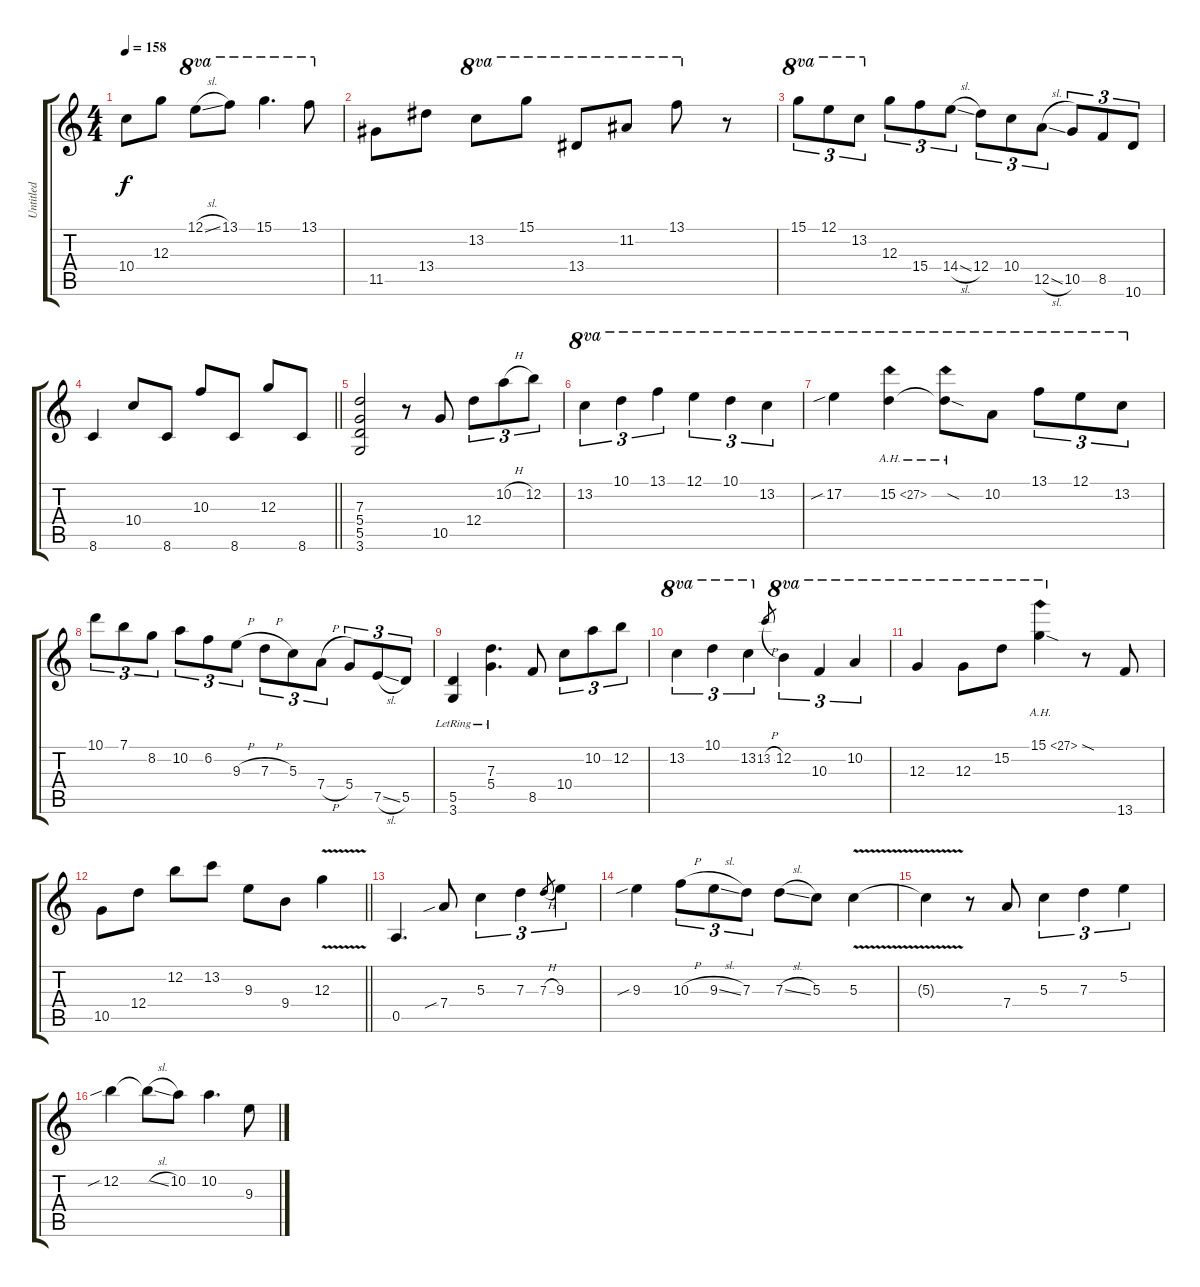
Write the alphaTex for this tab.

\track ("Untitled" "Untitled") {instrument distortionguitar}
\staff {score tabs}
\tuning (E4 B3 G3 D3 A2 E2) {hide}
\ts (4 4)
\tempo 158
\clef g2
\ks c
10.4.8{dy f} 12.3.8 12.1{sl}.8{ot 8va} 13.1.8{ot 8va} 15.1.4{d ot 8va} 13.1.8{ot 8va} |
11.5.8 13.4.8 13.2.8{ot 8va} 15.1.8{ot 8va} 13.4.8{ot 8va} 11.2.8{ot 8va} 13.1.8{ot 8va} r.8 |
15.1.8{tu (3 2) ot 8va} 12.1.8{tu (3 2) ot 8va} 13.2.8{tu (3 2) ot 8va} 12.3.8{tu (3 2)} 15.4.8{tu (3 2)} 14.4{sl}.8{tu (3 2)} 12.4.8{tu (3 2)} 10.4.8{tu (3 2)} 12.5{sl}.8{tu (3 2)} 10.5.8{tu (3 2)} 8.5.8{tu (3 2)} 10.6.8{tu (3 2)} |
\barLineRight lightlight
8.6.4 10.4.8 8.6.8 10.3.8 8.6.8 12.3.8 8.6.8 |
(7.3 5.4 5.5 3.6).2 r.8 10.5.8 12.4.8{tu (3 2)} 10.2{h}.8{tu (3 2)} 12.2.8{tu (3 2)} |
13.2.4{tu (3 2) ot 8va} 10.1.4{tu (3 2) ot 8va} 13.1.4{tu (3 2) ot 8va} 12.1.4{tu (3 2) ot 8va} 10.1.4{tu (3 2) ot 8va} 13.2.4{tu (3 2) ot 8va} |
17.2{sib}.4{ot 8va} 15.2{ah 12}.4{ot 8va} 15.2{ah 12 sod t}.8{ot 8va} 10.2.8{ot 8va} 13.1.8{tu (3 2) ot 8va} 12.1.8{tu (3 2) ot 8va} 13.2.8{tu (3 2) ot 8va} |
10.1.8{tu (3 2)} 7.1.8{tu (3 2)} 8.2.8{tu (3 2)} 10.2.8{tu (3 2)} 6.2.8{tu (3 2)} 9.3{h}.8{tu (3 2)} 7.3{h}.8{tu (3 2)} 5.3.8{tu (3 2)} 7.4{h}.8{tu (3 2)} 5.4.8{tu (3 2)} 7.5{sl}.8{tu (3 2)} 5.5.8{tu (3 2)} |
(5.5{lr} 3.6{lr}).4 (7.3{lr} 5.4{lr}).4{d} 8.5.8 10.4.8{tu (3 2)} 10.2.8{tu (3 2)} 12.2.8{tu (3 2)} |
13.2.4{tu (3 2) ot 8va} 10.1.4{tu (3 2) ot 8va} 13.2.4{tu (3 2) ot 8va} 13.2{h}.8{gr} 12.2.4{tu (3 2) ot 8va} 10.3.4{tu (3 2) ot 8va} 10.2.4{tu (3 2) ot 8va} |
12.3.4{ot 8va} 12.3.8{ot 8va} 15.2.8{ot 8va} 15.1{ah 12 sod}.4{ot 8va} r.8 13.6.8 |
\barLineRight lightlight
10.5.8 12.4.8 12.2.8 13.2.8 9.3.8 9.4.8 12.3{v}.4 |
0.5.4{d} 7.4{sib}.8 5.3.4{tu (3 2)} 7.3.4{tu (3 2)} 7.3{h}.8{gr} 9.3.4{tu (3 2)} |
9.3{sib}.4 10.3{h}.8{tu (3 2)} 9.3{sl}.8{tu (3 2)} 7.3.8{tu (3 2)} 7.3{sl}.8 5.3.8 5.3{v}.4 |
5.3{v t}.4 r.8 7.4.8 5.3.4{tu (3 2)} 7.3.4{tu (3 2)} 5.2.4{tu (3 2)} |
12.2{sib}.4 12.2{sl t}.8 10.2.8 10.2.4{d} 9.3.8
